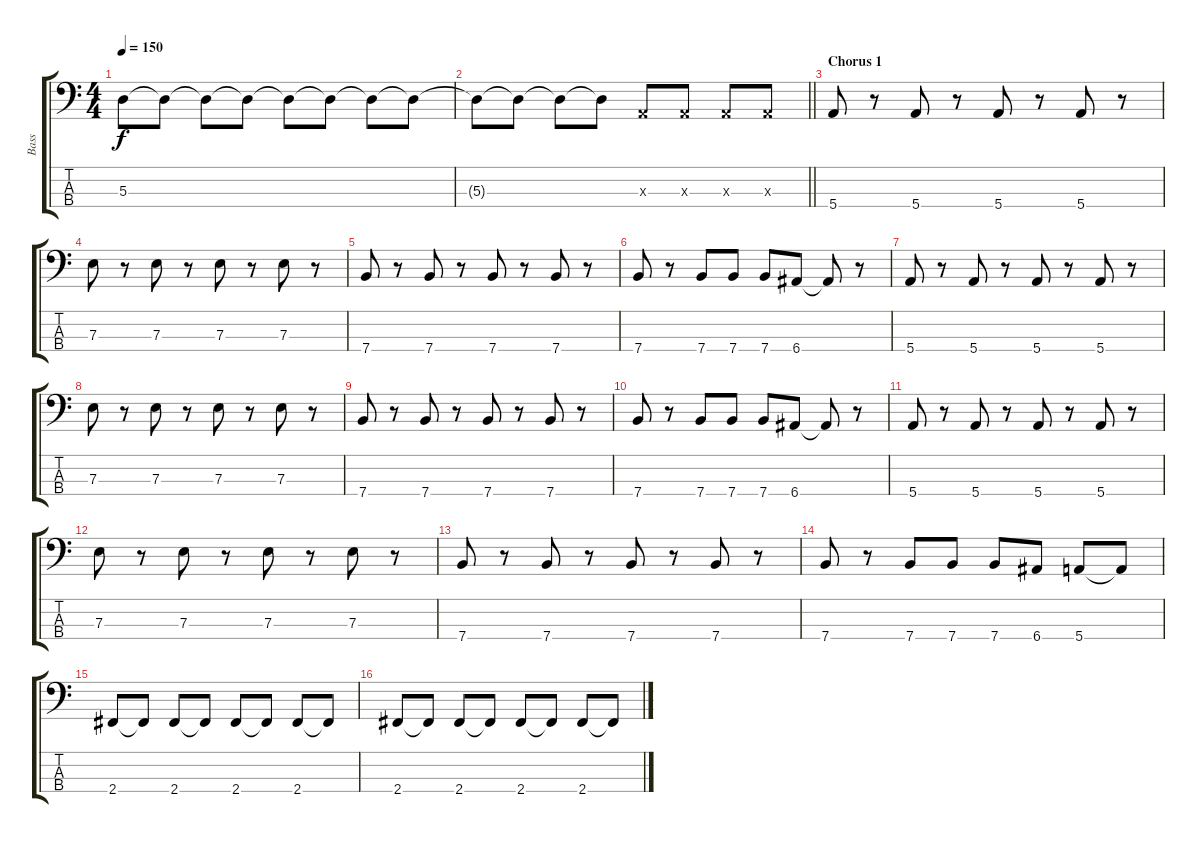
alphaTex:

\track ("Bass" "Bass") {instrument electricbassfinger}
\staff {score tabs}
\tuning (G2 D2 A1 E1) {hide}
\ts (4 4)
\tempo 150
\clef f4
\ks c
5.3.8{dy f} 5.3{t}.8 5.3{t}.8 5.3{t}.8 5.3{t}.8 5.3{t}.8 5.3{t}.8 5.3{t}.8 |
\barLineRight lightlight
5.3{t}.8 5.3{t}.8 5.3{t}.8 5.3{t}.8 0.3{x}.8 0.3{x}.8 0.3{x}.8 0.3{x}.8 |
\section ("" "Chorus 1")
5.4.8 r.8 5.4.8 r.8 5.4.8 r.8 5.4.8 r.8 |
7.3.8 r.8 7.3.8 r.8 7.3.8 r.8 7.3.8 r.8 |
7.4.8 r.8 7.4.8 r.8 7.4.8 r.8 7.4.8 r.8 |
7.4.8 r.8 7.4.8 7.4.8 7.4.8 6.4.8 6.4{t}.8 r.8 |
5.4.8 r.8 5.4.8 r.8 5.4.8 r.8 5.4.8 r.8 |
7.3.8 r.8 7.3.8 r.8 7.3.8 r.8 7.3.8 r.8 |
7.4.8 r.8 7.4.8 r.8 7.4.8 r.8 7.4.8 r.8 |
7.4.8 r.8 7.4.8 7.4.8 7.4.8 6.4.8 6.4{t}.8 r.8 |
5.4.8 r.8 5.4.8 r.8 5.4.8 r.8 5.4.8 r.8 |
7.3.8 r.8 7.3.8 r.8 7.3.8 r.8 7.3.8 r.8 |
7.4.8 r.8 7.4.8 r.8 7.4.8 r.8 7.4.8 r.8 |
7.4.8 r.8 7.4.8 7.4.8 7.4.8 6.4.8 5.4.8 5.4{t}.8 |
2.4.8 2.4{t}.8 2.4.8 2.4{t}.8 2.4.8 2.4{t}.8 2.4.8 2.4{t}.8 |
2.4.8 2.4{t}.8 2.4.8 2.4{t}.8 2.4.8 2.4{t}.8 2.4.8 2.4{t}.8
